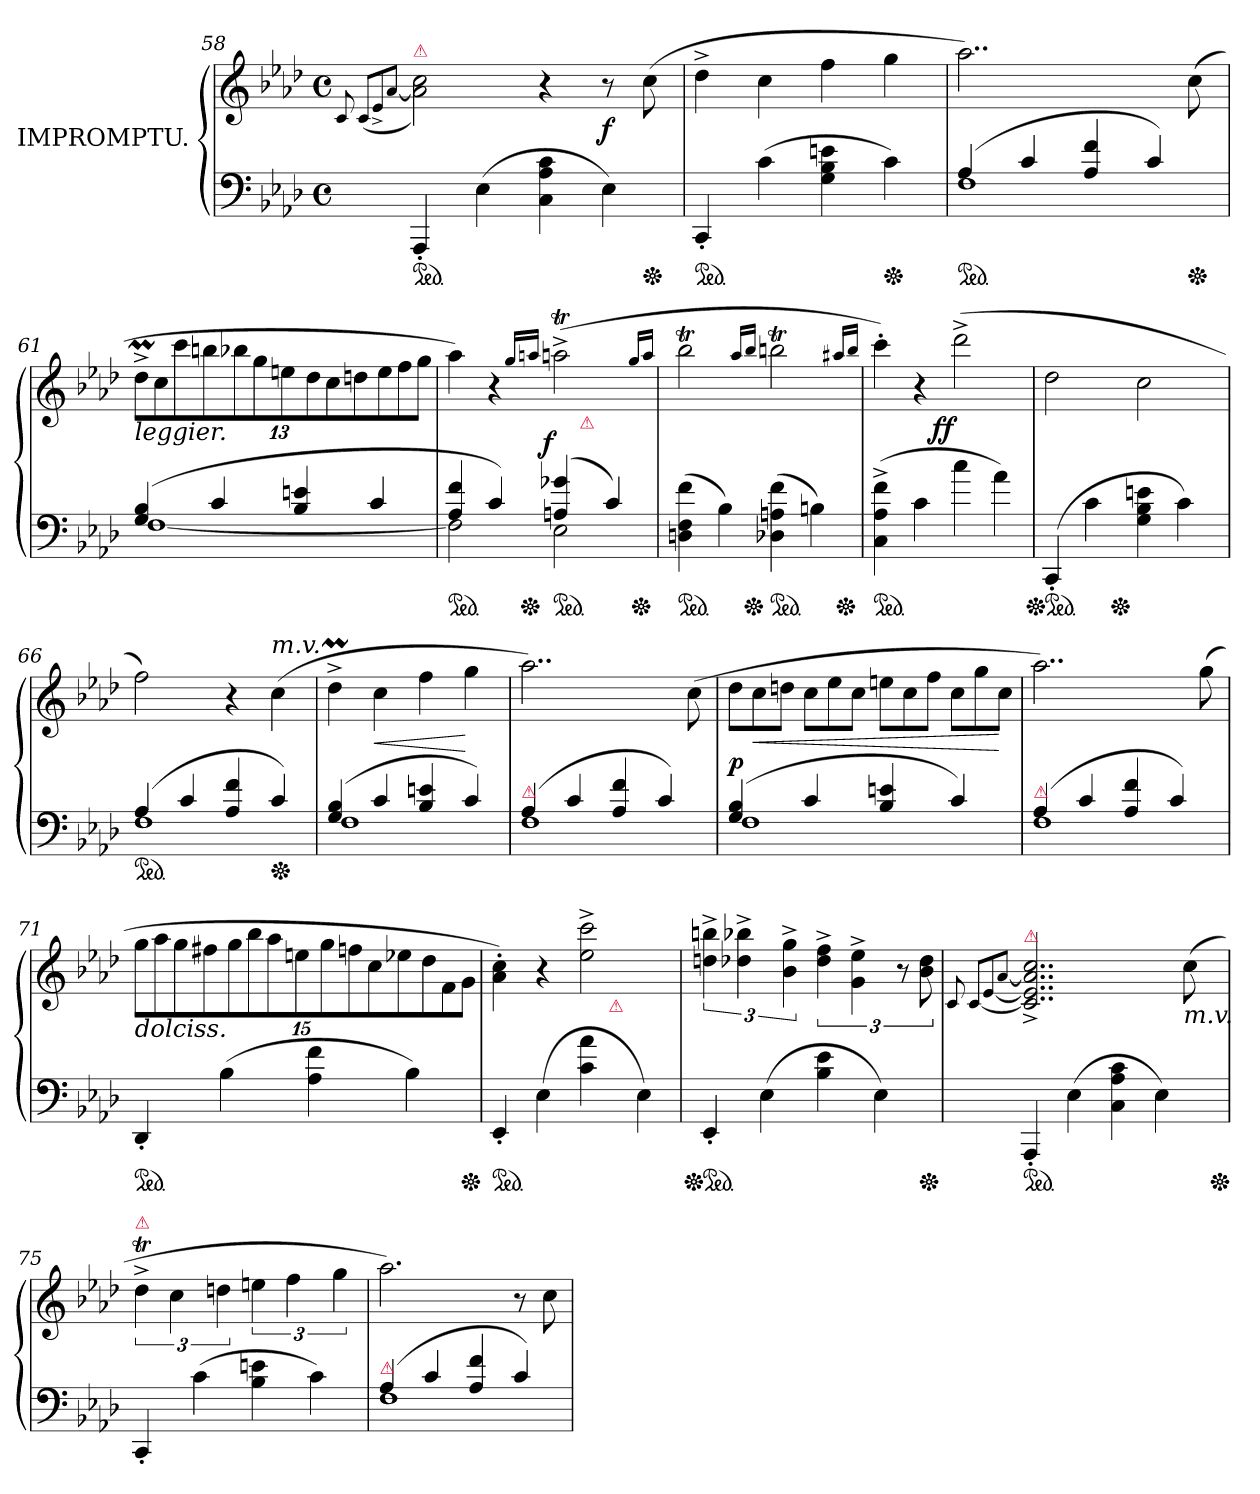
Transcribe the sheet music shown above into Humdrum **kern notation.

**kern	**kern	**dynam
*part1	*part1	*part1
*staff2	*staff1	*staff1/2
*I"IMPROMPTU.	*	*
*clefF4	*clefG2	*
*k[b-e-a-d-]	*k[b-e-a-d-]	*
*A-:	*A-:	*
*M4/4	*M4/4	*
*met(c)	*met(c)	*
=58	=58	=58
.	8qqc/	.
.	(<8qqc/L	.
.	8qqe-^>/	.
.	[8qqa-/J	.
!	!LO:TX:a:color=crimson:t=⚠	!
*ped	*	*
4AAA-'</	2a-]\ 2cc\)	.
(>4E-\	.	.
4C\ 4A-\ 4c\	4r	.
4E-\)	8r	f
*Xped	*	*
.	(>8cc\	.
=59	=59	=59
*ped	*	*
4CC'</	4dd-^>\	.
(>4c\	4cc\	.
4G\ 4B-\ 4en\	4ff\	.
*Xped	*	*
4c\)	4gg\	.
=60	=60	=60
*^	*	*
!LO:TX:a:color=crimson:t=⚠	!	!	!
*ped	*	*	*
(>4A-/	1F	2..aa-\)	.
4c/	.	.	.
4A-/ 4f/	.	.	.
4c/)	.	.	.
*Xped	*	*	*
.	.	(>8cc\	.
=61	=61	=61	=61
!	!	!LO:TX:b:i:t=leggier.	!
(>4G/ 4B-/	[1F	13dd-M^>\L	.
.	.	13cc	.
.	.	13ccc	.
.	.	13bbn	.
4c/	.	.	.
.	.	13bb-X	.
.	.	13gg	.
.	.	13een	.
4B-/ 4en/	.	.	.
.	.	13dd-	.
.	.	13cc	.
.	.	13ddn	.
4c/	.	.	.
.	.	13ee	.
.	.	13ff	.
.	.	13ggJ	.
=62	=62	=62	=62
!LO:TX:a:color=crimson:t=⚠	!	!	!
*	*	*^	*
*ped	*	*	*	*
*	*	*	*^	*
4A-/ 4f/	2F\]	4aa-\)	2ryy	4.ryy	.
4c/)	.	4r	.	.	.
*Xped	*	*	*	*	*
.	.	.	.	2ryy	.
.	.	16qqgg/LL	.	.	.
.	.	16qqaan/JJ	.	.	.
!	!	!	!	!	!LO:DY:rj
*ped	*	*	*	*	*
(>4An/ 4g-X/	2E-	(>2aant^<\	8ryy	.	f
!	!	!	!LO:TX:b:i:color=crimson:t=⚠	!	!
.	.	.	4.ryy	.	.
4c/)	.	.	.	.	.
*Xped	*	*	*	*	*
.	.	.	.	8ryy	.
*v	*v	*	*	*	*
.	16qqgg/LL	.	.	.
.	16qqaa/JJ	.	.	.
*	*v	*v	*v	*
=63	=63	=63
*ped	*	*
*	*^	*
(>4Dn\ 4F\ 4f\	2bb-T\	4.ryy	.
4B-\)	.	.	.
*Xped	*	*	*
.	.	2ryy	.
.	16qqaa-/LL	.	.
.	16qqbb-/JJ	.	.
*ped	*	*	*
(>4D-X\ 4An\ 4f\	2bbnt\	.	.
4Bn\)	.	.	.
*Xped	*	*	*
.	.	8ryy	.
.	16qqaa#X/LL	.	.
.	16qqbb/JJ	.	.
*	*v	*v	*
=64	=64	=64
*ped	*	*
(>4C^>\ 4A-^>\ 4f^>\	4ccc'>\)	.
4c\	4r	.
!	!	!LO:DY:rj
4cc\	(>2ddd-^<	ff
4a-\)	.	.
=65	=65	=65
*	*^	*
*Xped	*	*	*
*ped	*	*	*
(>4CC'</	2dd-\	4.ryy	.
4c\	.	.	.
*Xped	*	*	*
.	.	2ryy	.
4G\ 4B-\ 4en\	2cc\	.	.
4c\)	.	.	.
.	.	8ryy	.
=66	=66	=66	=66
*^	*	*	*
!LO:TX:a:color=crimson:t=⚠	!	!	!	!
*	*	*v	*v	*
*ped	*	*	*
(>4A-/	1F	2ff\)	.
4c/	.	.	.
4A-/ 4f/	.	4r	.
!	!	!LO:TX:a:i:t=m.v.	!
*Xped	*	*	*
4c/)	.	(>4cc\	.
=67	=67	=67	=67
(>4G/ 4B-/	1F	4dd-M^<\	.
4c/	.	4cc\	<
4B-/ 4en/	.	4ff\	.
4c/)	.	4gg\	[
=68	=68	=68	=68
!LO:TX:a:color=crimson:t=⚠	!	!	!
(>4A-/	1F	2..aa-\)	.
4c/	.	.	.
4A-/ 4f/	.	.	.
4c/)	.	.	.
.	.	(>8cc\	.
=69	=69	=69	=69
*	*	*Xtuplet	*
(>4G/ 4B-/	1F	12dd-\L	p
.	.	12cc	<
.	.	12ddnJ	.
4c/	.	12cc\L	.
.	.	12ee-	.
.	.	12ccJ	.
4B-/ 4en/	.	12een\L	.
.	.	12cc	.
.	.	12ffJ	.
4c/)	.	12cc\L	.
.	.	12gg	.
.	.	12ccJ	[
=70	=70	=70	=70
!LO:TX:a:color=crimson:t=⚠	!	!	!
(>4A-/	1F	2..aa-\)	.
4c/	.	.	.
4A-/ 4f/	.	.	.
4c/)	.	.	.
.	.	(>8gg\	.
*v	*v	*	*
=71	=71	=71
*	*tuplet	*
!	!LO:TX:b:i:t=dolciss.	!
*ped	*	*
4DD-'</	15gg\L	.
.	15aa-	.
.	15gg	.
.	15ff#X	.
(>4B-\	.	.
.	15gg	.
.	15bb-	.
.	15aa-	.
.	15een	.
4A-\ 4f\	.	.
.	15gg	.
.	15ffn	.
.	15cc	.
.	15ee-X	.
4B-\)	.	.
.	15dd-	.
.	15f	.
*Xped	*	*
.	15gJ	.
=72	=72	=72
*	*^	*
*ped	*	*	*
4EE-'</	4a-'>\ 4cc'>\)	2ryy	.
(>4E-\	4r	.	.
4c\ 4a-\	2ee-^>\ 2ccc^>\	8ryy	.
!	!	!LO:TX:b:i:color=crimson:t=⚠	!
.	.	4.ryy	.
4E-\)	.	.	.
=73	=73	=73	=73
!	!LO:TX:a:color=crimson:t=⚠	!	!
*	*v	*v	*
*Xped	*	*
*ped	*	*
4EE-'</	6ddn^>\ 6bbn^>\	.
.	6dd-X^>\ 6bb-X^>\	.
(>4E-\	.	.
.	6b-^>\ 6gg^>\	.
4B-\ 4e-\	6dd-^>\ 6ff^>\	.
.	6g^>\ 6ee-^>\	.
4E-\)	.	.
.	12r	.
*Xped	*	*
.	12b-\ 12dd-\	.
=74	=74	=74
.	8qqc/	.
.	[8qqc/L	.
.	[8qqe-/	.
.	[8qqa-/J	.
!	!LO:TX:a:color=crimson:t=⚠	!
*ped	*	*
4AAA-'</	2..c]^>/ 2..e-]^>/ 2..a-]^>/ 2..cc^>/	.
(>4E-\	.	.
4C\ 4A-\ 4c\	.	.
4E-\)	.	.
!	!LO:TX:b:i:t=m.v.	!
.	(>8cc\	.
*Xped	*	*
=75	=75	=75
!	!LO:TX:a:color=crimson:t=⚠	!
4CC'</	6dd-T^<\	.
.	6cc\	.
(>4c\	.	.
.	6ddn\	.
4B-\ 4en\	6een\	.
.	6ff\	.
4c\)	.	.
.	6gg\	.
=76	=76	=76
*^	*	*
!LO:TX:a:color=crimson:t=⚠	!	!	!
(>4A-/	1F	2.aa-\)	.
4c/	.	.	.
4A-/ 4f/	.	.	.
4c/)	.	8r	.
.	.	8cc\	.
*v	*v	*	*
=	=	=
*-	*-	*-
